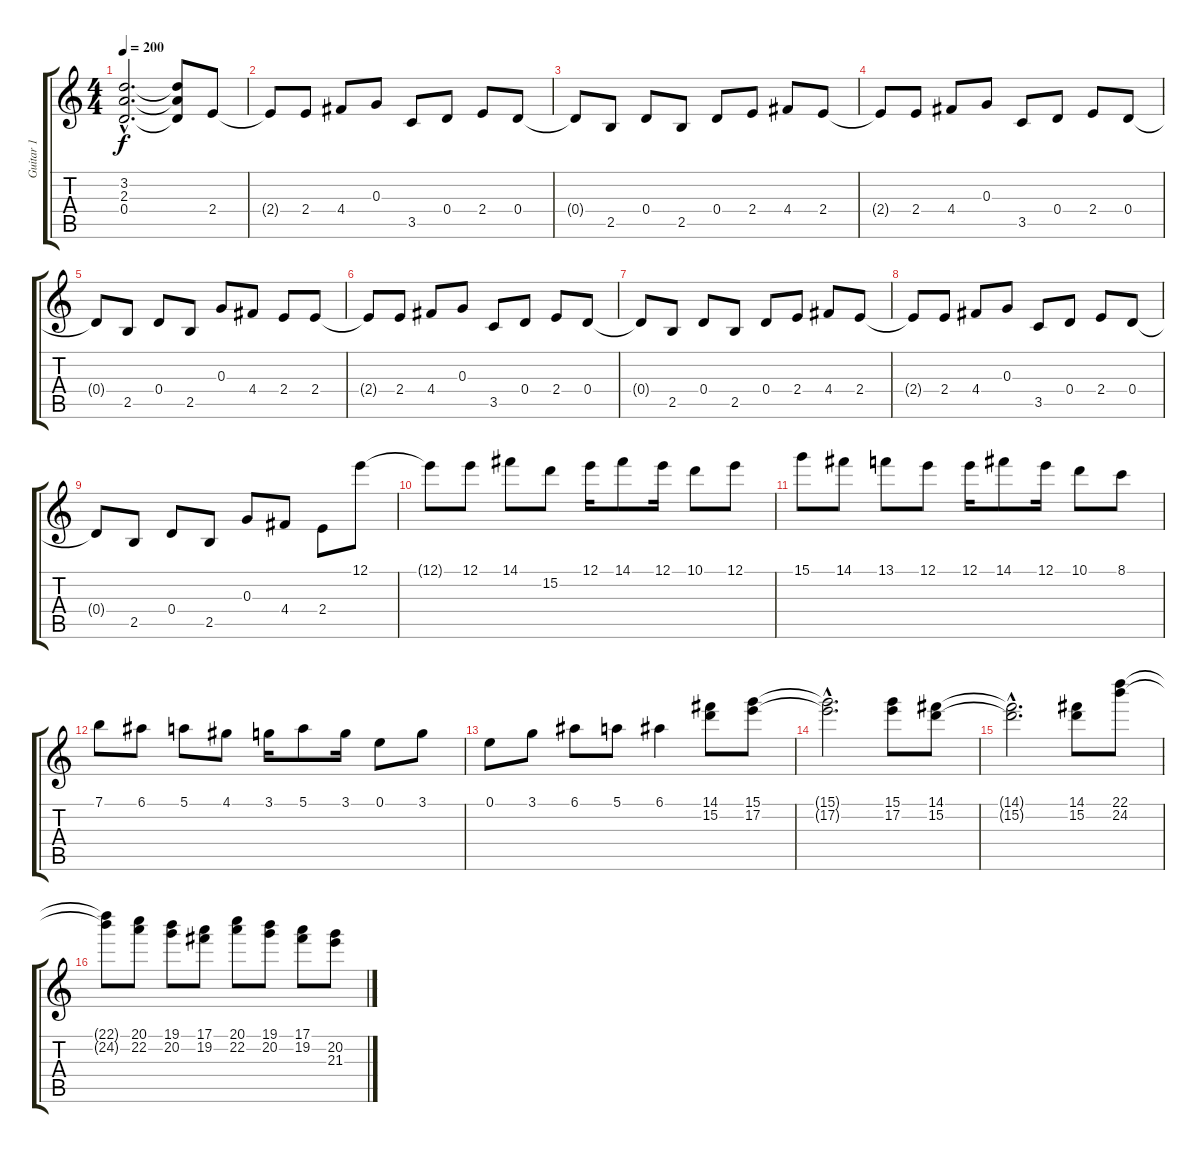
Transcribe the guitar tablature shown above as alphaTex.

\track ("Guitar 1" "Guitar 1") {instrument distortionguitar}
\staff {score tabs}
\tuning (E4 B3 G3 D3 A2 E2) {hide}
\ts (4 4)
\tempo 200
\clef g2
\ks c
(3.2{hac t} 2.3{hac t} 0.4{hac t}).2{d dy f} (3.2{t} 2.3{t} 0.4{t}).8 2.4.8 |
2.4{t}.8 2.4.8 4.4.8 0.3.8 3.5.8 0.4.8 2.4.8 0.4.8 |
0.4{t}.8 2.5.8 0.4.8 2.5.8 0.4.8 2.4.8 4.4.8 2.4.8 |
2.4{t}.8 2.4.8 4.4.8 0.3.8 3.5.8 0.4.8 2.4.8 0.4.8 |
0.4{t}.8 2.5.8 0.4.8 2.5.8 0.3.8 4.4.8 2.4.8 2.4.8 |
2.4{t}.8 2.4.8 4.4.8 0.3.8 3.5.8 0.4.8 2.4.8 0.4.8 |
0.4{t}.8 2.5.8 0.4.8 2.5.8 0.4.8 2.4.8 4.4.8 2.4.8 |
2.4{t}.8 2.4.8 4.4.8 0.3.8 3.5.8 0.4.8 2.4.8 0.4.8 |
0.4{t}.8 2.5.8 0.4.8 2.5.8 0.3.8 4.4.8 2.4.8 12.1.8 |
12.1{t}.8 12.1.8 14.1.8 15.2.8 12.1.16 14.1.8 12.1.16 10.1.8 12.1.8 |
15.1.8 14.1.8 13.1.8 12.1.8 12.1.16 14.1.8 12.1.16 10.1.8 8.1.8 |
7.1.8 6.1.8 5.1.8 4.1.8 3.1.16 5.1.8 3.1.16 0.1.8 3.1.8 |
0.1.8 3.1.8 6.1.8 5.1.8 6.1.4 (14.1 15.2).8 (15.1 17.2).8 |
(15.1{hac t} 17.2{hac t}).2{d} (15.1 17.2).8 (14.1 15.2).8 |
(14.1{hac t} 15.2{hac t}).2{d} (14.1 15.2).8 (22.1 24.2).8 |
(22.1{t} 24.2{t}).8 (20.1 22.2).8 (19.1 20.2).8 (17.1 19.2).8 (20.1 22.2).8 (19.1 20.2).8 (17.1 19.2).8 (20.2 21.3).8
